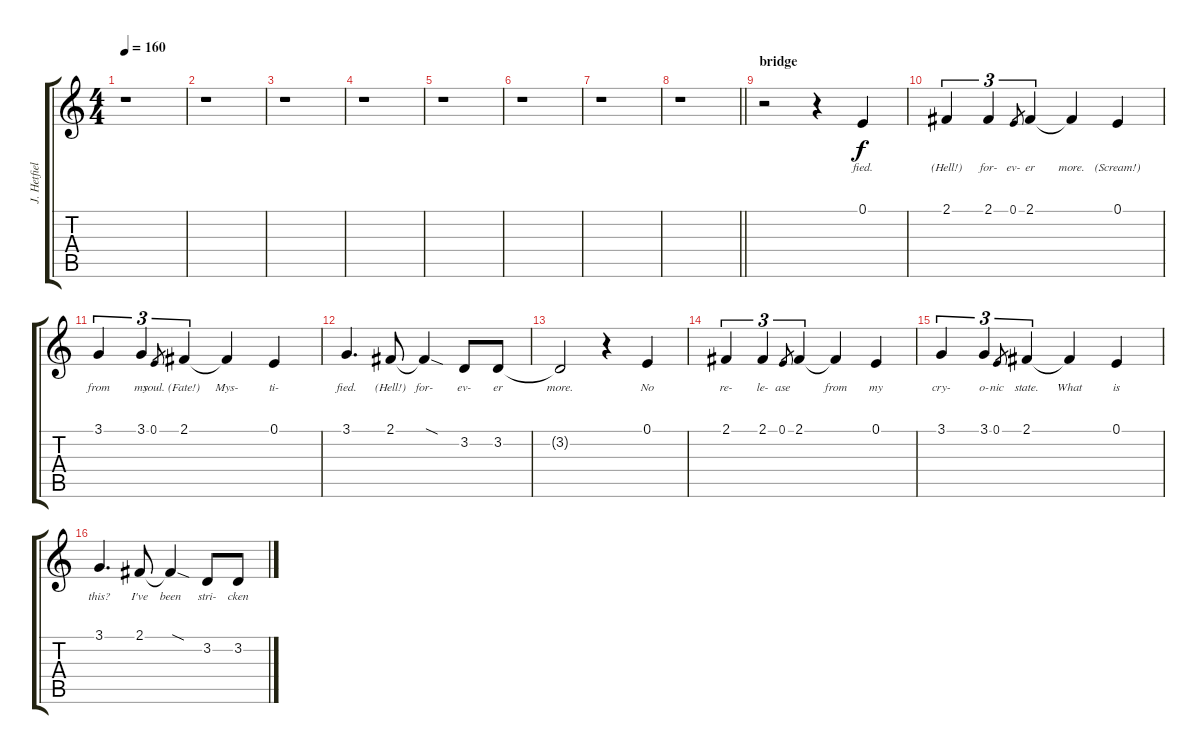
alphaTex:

\track ("J. Hetfield - Vocals" "J. Hetfiel") {instrument altosax}
\staff {score tabs}
\tuning (E4 B3 G3 D3 A2 E2) {hide}
\ts (4 4)
\tempo 160
\clef g2
\ks c
r.1{dy f} |
r.1 |
r.1 |
r.1 |
r.1 |
r.1 |
r.1 |
\barLineRight lightlight
r.1 |
\section ("" "bridge")
r.2 r.4 0.1.4{lyrics (0 "fied.") lyrics (1 "") lyrics (2 "") lyrics (3 "") lyrics (4 "")} |
2.1.4{tu (3 2) lyrics (0 "(Hell!)") lyrics (1 "") lyrics (2 "") lyrics (3 "") lyrics (4 "")} 2.1.4{tu (3 2) lyrics (0 "for-") lyrics (1 "") lyrics (2 "") lyrics (3 "") lyrics (4 "")} 0.1.8{lyrics (0 "ev-") lyrics (1 "") lyrics (2 "") lyrics (3 "") lyrics (4 "") gr} 2.1.4{tu (3 2) lyrics (0 "er") lyrics (1 "") lyrics (2 "") lyrics (3 "") lyrics (4 "")} 2.1{t}.4{lyrics (0 "more.") lyrics (1 "") lyrics (2 "") lyrics (3 "") lyrics (4 "")} 0.1.4{lyrics (0 "(Scream!)") lyrics (1 "") lyrics (2 "") lyrics (3 "") lyrics (4 "")} |
3.1.4{tu (3 2) lyrics (0 "from") lyrics (1 "") lyrics (2 "") lyrics (3 "") lyrics (4 "")} 3.1.4{tu (3 2) lyrics (0 "my") lyrics (1 "") lyrics (2 "") lyrics (3 "") lyrics (4 "")} 0.1.8{lyrics (0 "soul.") lyrics (1 "") lyrics (2 "") lyrics (3 "") lyrics (4 "") gr} 2.1.4{tu (3 2) lyrics (0 "(Fate!)") lyrics (1 "") lyrics (2 "") lyrics (3 "") lyrics (4 "")} 2.1{t}.4{lyrics (0 "Mys-") lyrics (1 "") lyrics (2 "") lyrics (3 "") lyrics (4 "")} 0.1.4{lyrics (0 "ti-") lyrics (1 "") lyrics (2 "") lyrics (3 "") lyrics (4 "")} |
3.1.4{d lyrics (0 "fied.") lyrics (1 "") lyrics (2 "") lyrics (3 "") lyrics (4 "")} 2.1.8{lyrics (0 "(Hell!)") lyrics (1 "") lyrics (2 "") lyrics (3 "") lyrics (4 "")} 2.1{sod t}.4{lyrics (0 "for-") lyrics (1 "") lyrics (2 "") lyrics (3 "") lyrics (4 "")} 3.2.8{lyrics (0 "ev-") lyrics (1 "") lyrics (2 "") lyrics (3 "") lyrics (4 "")} 3.2.8{lyrics (0 "er") lyrics (1 "") lyrics (2 "") lyrics (3 "") lyrics (4 "")} |
3.2{t}.2{lyrics (0 "more.") lyrics (1 "") lyrics (2 "") lyrics (3 "") lyrics (4 "")} r.4 0.1.4{lyrics (0 "No") lyrics (1 "") lyrics (2 "") lyrics (3 "") lyrics (4 "")} |
2.1.4{tu (3 2) lyrics (0 "re-") lyrics (1 "") lyrics (2 "") lyrics (3 "") lyrics (4 "")} 2.1.4{tu (3 2) lyrics (0 "le-") lyrics (1 "") lyrics (2 "") lyrics (3 "") lyrics (4 "")} 0.1.8{lyrics (0 "ase") lyrics (1 "") lyrics (2 "") lyrics (3 "") lyrics (4 "") gr} 2.1.4{tu (3 2) lyrics (0 "") lyrics (1 "") lyrics (2 "") lyrics (3 "") lyrics (4 "")} 2.1{t}.4{lyrics (0 "from") lyrics (1 "") lyrics (2 "") lyrics (3 "") lyrics (4 "")} 0.1.4{lyrics (0 "my") lyrics (1 "") lyrics (2 "") lyrics (3 "") lyrics (4 "")} |
3.1.4{tu (3 2) lyrics (0 "cry-") lyrics (1 "") lyrics (2 "") lyrics (3 "") lyrics (4 "")} 3.1.4{tu (3 2) lyrics (0 "o-") lyrics (1 "") lyrics (2 "") lyrics (3 "") lyrics (4 "")} 0.1.8{lyrics (0 "nic") lyrics (1 "") lyrics (2 "") lyrics (3 "") lyrics (4 "") gr} 2.1.4{tu (3 2) lyrics (0 "state.") lyrics (1 "") lyrics (2 "") lyrics (3 "") lyrics (4 "")} 2.1{t}.4{lyrics (0 "What") lyrics (1 "") lyrics (2 "") lyrics (3 "") lyrics (4 "")} 0.1.4{lyrics (0 "is") lyrics (1 "") lyrics (2 "") lyrics (3 "") lyrics (4 "")} |
3.1.4{d lyrics (0 "this?") lyrics (1 "") lyrics (2 "") lyrics (3 "") lyrics (4 "")} 2.1.8{lyrics (0 "I've") lyrics (1 "") lyrics (2 "") lyrics (3 "") lyrics (4 "")} 2.1{sod t}.4{lyrics (0 "been") lyrics (1 "") lyrics (2 "") lyrics (3 "") lyrics (4 "")} 3.2.8{lyrics (0 "stri-") lyrics (1 "") lyrics (2 "") lyrics (3 "") lyrics (4 "")} 3.2.8{lyrics (0 "cken") lyrics (1 "") lyrics (2 "") lyrics (3 "") lyrics (4 "")}
